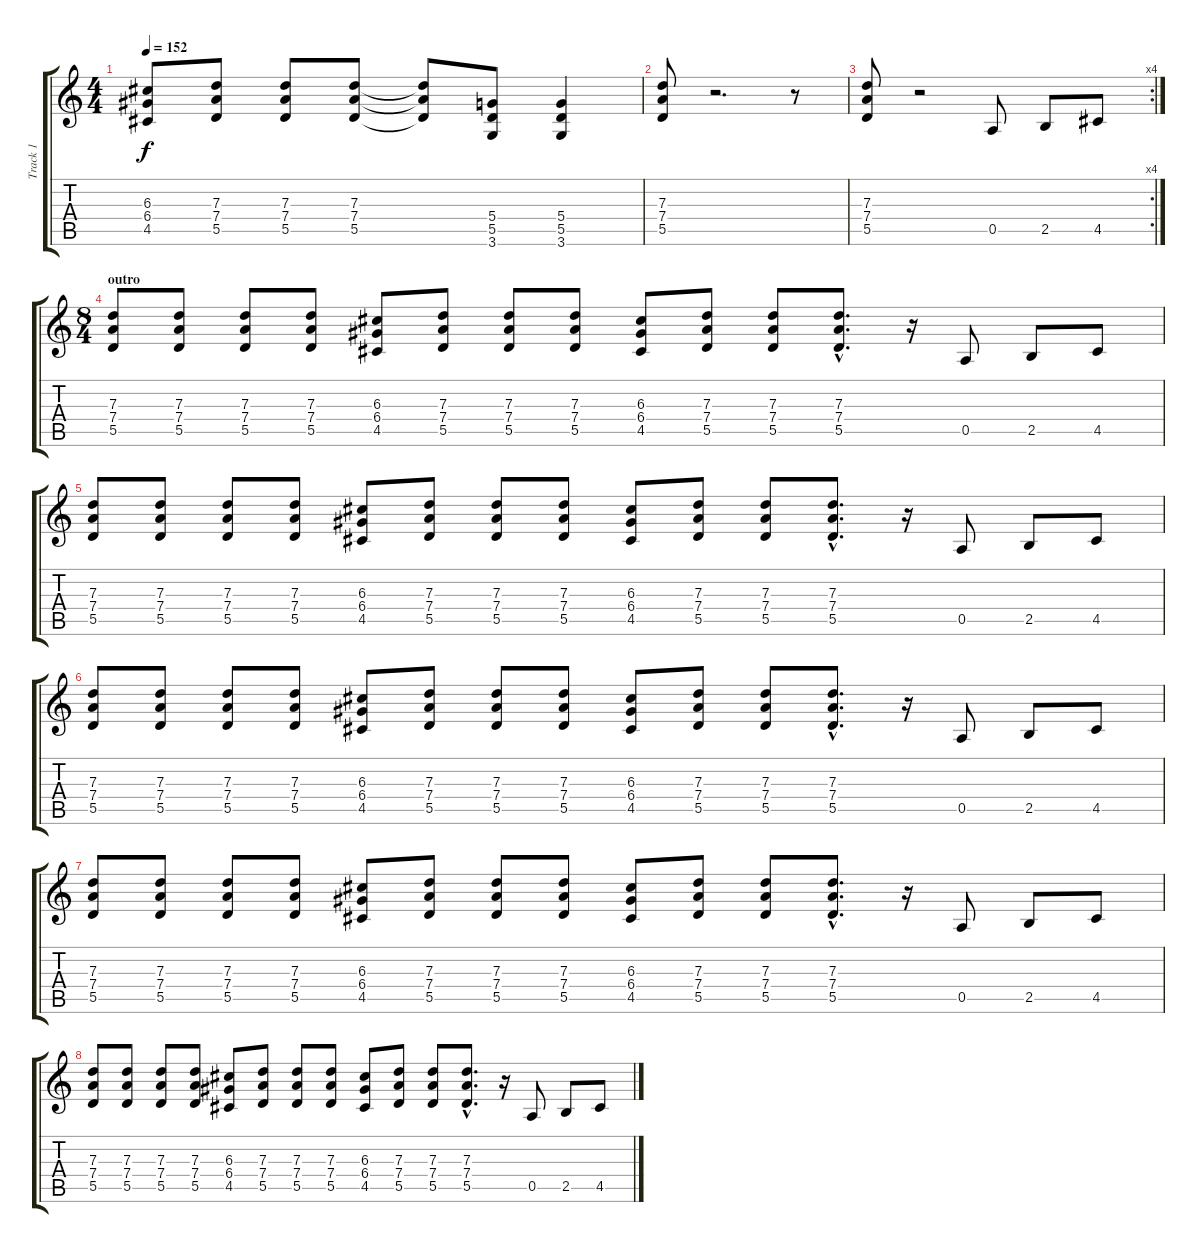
\track ("Track 1" "Track 1") {instrument distortionguitar}
\staff {score tabs}
\tuning (E4 B3 G3 D3 A2 E2) {hide}
\ts (4 4)
\tempo 152
\clef g2
\ks c
(6.3 6.4 4.5).8{dy f} (7.3 7.4 5.5).8 (7.3 7.4 5.5).8 (7.3 7.4 5.5).8 (7.3{t} 7.4{t} 5.5{t}).8 (5.4 5.5 3.6).8 (5.4 5.5 3.6).4 |
(7.3 7.4 5.5).8 r.2{d} r.8 |
\rc 4
(7.3 7.4 5.5).8 r.2 0.5.8 2.5.8 4.5.8 |
\ts (8 4)
\section ("" "outro")
(7.3 7.4 5.5).8 (7.3 7.4 5.5).8 (7.3 7.4 5.5).8 (7.3 7.4 5.5).8 (6.3 6.4 4.5).8 (7.3 7.4 5.5).8 (7.3 7.4 5.5).8 (7.3 7.4 5.5).8 (6.3 6.4 4.5).8 (7.3 7.4 5.5).8 (7.3 7.4 5.5).8 (7.3{hac} 7.4{hac} 5.5{hac}).8{d} r.16 0.5.8 2.5.8 4.5.8 |
(7.3 7.4 5.5).8 (7.3 7.4 5.5).8 (7.3 7.4 5.5).8 (7.3 7.4 5.5).8 (6.3 6.4 4.5).8 (7.3 7.4 5.5).8 (7.3 7.4 5.5).8 (7.3 7.4 5.5).8 (6.3 6.4 4.5).8 (7.3 7.4 5.5).8 (7.3 7.4 5.5).8 (7.3{hac} 7.4{hac} 5.5{hac}).8{d} r.16 0.5.8 2.5.8 4.5.8 |
(7.3 7.4 5.5).8{volume 12} (7.3 7.4 5.5).8 (7.3 7.4 5.5).8 (7.3 7.4 5.5).8 (6.3 6.4 4.5).8 (7.3 7.4 5.5).8 (7.3 7.4 5.5).8 (7.3 7.4 5.5).8 (6.3 6.4 4.5).8 (7.3 7.4 5.5).8 (7.3 7.4 5.5).8 (7.3{hac} 7.4{hac} 5.5{hac}).8{d} r.16 0.5.8 2.5.8 4.5.8 |
(7.3 7.4 5.5).8{volume 11} (7.3 7.4 5.5).8 (7.3 7.4 5.5).8 (7.3 7.4 5.5).8 (6.3 6.4 4.5).8 (7.3 7.4 5.5).8 (7.3 7.4 5.5).8 (7.3 7.4 5.5).8 (6.3 6.4 4.5).8{volume 10} (7.3 7.4 5.5).8 (7.3 7.4 5.5).8 (7.3{hac} 7.4{hac} 5.5{hac}).8{d} r.16{volume 9} 0.5.8 2.5.8 4.5.8 |
(7.3 7.4 5.5).8{volume 7} (7.3 7.4 5.5).8 (7.3 7.4 5.5).8 (7.3 7.4 5.5).8 (6.3 6.4 4.5).8{volume 7} (7.3 7.4 5.5).8 (7.3 7.4 5.5).8 (7.3 7.4 5.5).8 (6.3 6.4 4.5).8{volume 5} (7.3 7.4 5.5).8 (7.3 7.4 5.5).8 (7.3{hac} 7.4{hac} 5.5{hac}).8{d volume 4} r.16{volume 2} 0.5.8 2.5.8{volume 1} 4.5.8{volume 0}
